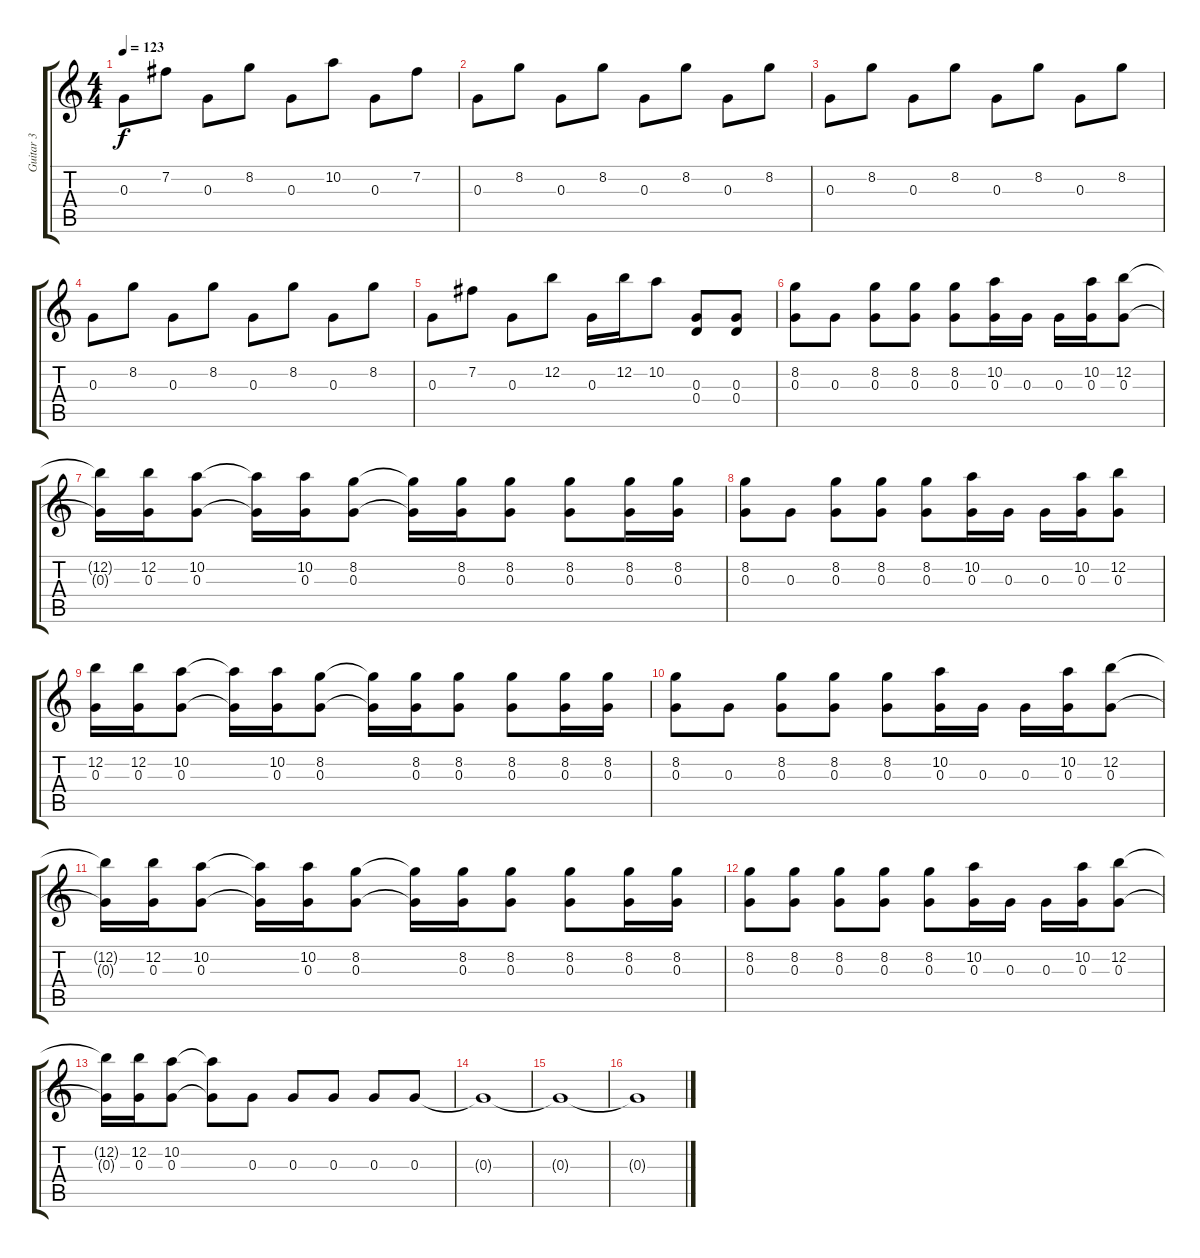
\track ("Guitar 3" "Guitar 3") {instrument electricguitarmuted}
\staff {score tabs}
\tuning (E4 B3 G3 D3 A2 E2) {hide}
\ts (4 4)
\tempo 123
\clef g2
\ks c
0.3.8{dy f} 7.2.8 0.3.8 8.2.8 0.3.8 10.2.8 0.3.8 7.2.8 |
0.3.8 8.2.8 0.3.8 8.2.8 0.3.8 8.2.8 0.3.8 8.2.8 |
0.3.8 8.2.8 0.3.8 8.2.8 0.3.8 8.2.8 0.3.8 8.2.8 |
0.3.8 8.2.8 0.3.8 8.2.8 0.3.8 8.2.8 0.3.8 8.2.8 |
0.3.8 7.2.8 0.3.8 12.2.8 0.3.16 12.2.16 10.2.8 (0.3 0.4).8 (0.3 0.4).8 |
(8.2 0.3).8 0.3.8 (8.2 0.3).8 (8.2 0.3).8 (8.2 0.3).8 (10.2 0.3).16 0.3.16 0.3.16 (10.2 0.3).16 (12.2 0.3).8 |
(12.2{t} 0.3{t}).16 (12.2 0.3).16 (10.2 0.3).8 (10.2{t} 0.3{t}).16 (10.2 0.3).16 (8.2 0.3).8 (8.2{t} 0.3{t}).16 (8.2 0.3).16 (8.2 0.3).8 (8.2 0.3).8 (8.2 0.3).16 (8.2 0.3).16 |
(8.2 0.3).8 0.3.8 (8.2 0.3).8 (8.2 0.3).8 (8.2 0.3).8 (10.2 0.3).16 0.3.16 0.3.16 (10.2 0.3).16 (12.2 0.3).8 |
(12.2 0.3).16 (12.2 0.3).16 (10.2 0.3).8 (10.2{t} 0.3{t}).16 (10.2 0.3).16 (8.2 0.3).8 (8.2{t} 0.3{t}).16 (8.2 0.3).16 (8.2 0.3).8 (8.2 0.3).8 (8.2 0.3).16 (8.2 0.3).16 |
(8.2 0.3).8 0.3.8 (8.2 0.3).8 (8.2 0.3).8 (8.2 0.3).8 (10.2 0.3).16 0.3.16 0.3.16 (10.2 0.3).16 (12.2 0.3).8 |
(12.2{t} 0.3{t}).16 (12.2 0.3).16 (10.2 0.3).8 (10.2{t} 0.3{t}).16 (10.2 0.3).16 (8.2 0.3).8 (8.2{t} 0.3{t}).16 (8.2 0.3).16 (8.2 0.3).8 (8.2 0.3).8 (8.2 0.3).16 (8.2 0.3).16 |
(8.2 0.3).8 (8.2 0.3).8 (8.2 0.3).8 (8.2 0.3).8 (8.2 0.3).8 (10.2 0.3).16 0.3.16 0.3.16 (10.2 0.3).16 (12.2 0.3).8 |
(12.2{t} 0.3{t}).16 (12.2 0.3).16 (10.2 0.3).8 (10.2{t} 0.3{t}).8 0.3.8 0.3.8 0.3.8 0.3.8 0.3.8 |
0.3{t}.1 |
0.3{t}.1 |
0.3{t}.1
